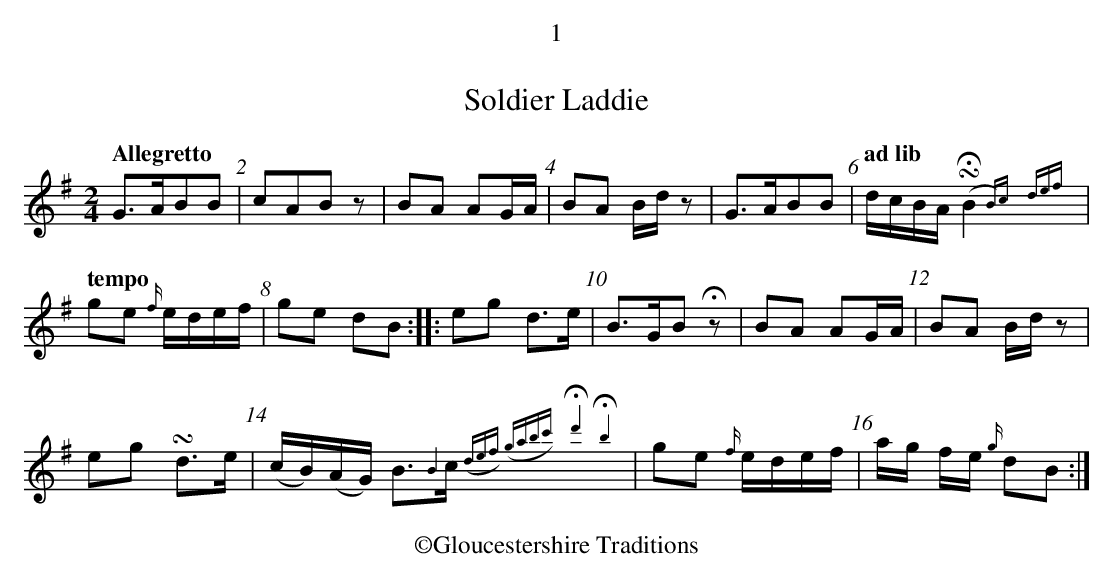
X:1
T:Soldier Laddie
M:2/4
U:~=!turn!
Q:"Allegretto"
L:1/8
K:G
G>ABB | cAB z | BA AG/A/ | BA B/d/ z | G>ABB | [Q:"ad lib"]d/c/B/A/ ~H(B2 {B)c} {(3def}|
[Q:"tempo"]ge {f/}e/d/e/f/ | ge dB :: eg d>e | B>GB Hz | BA AG/A/ | BA B/d/ z |
eg ~d>e | (c/B/)(/A/G/) B>{B2}c {((3def) (gabc')} {Hd'4}{Hb4}|ge {f/}e/d/e/f/ | a/g/ f/e/ {g/}dB :|
